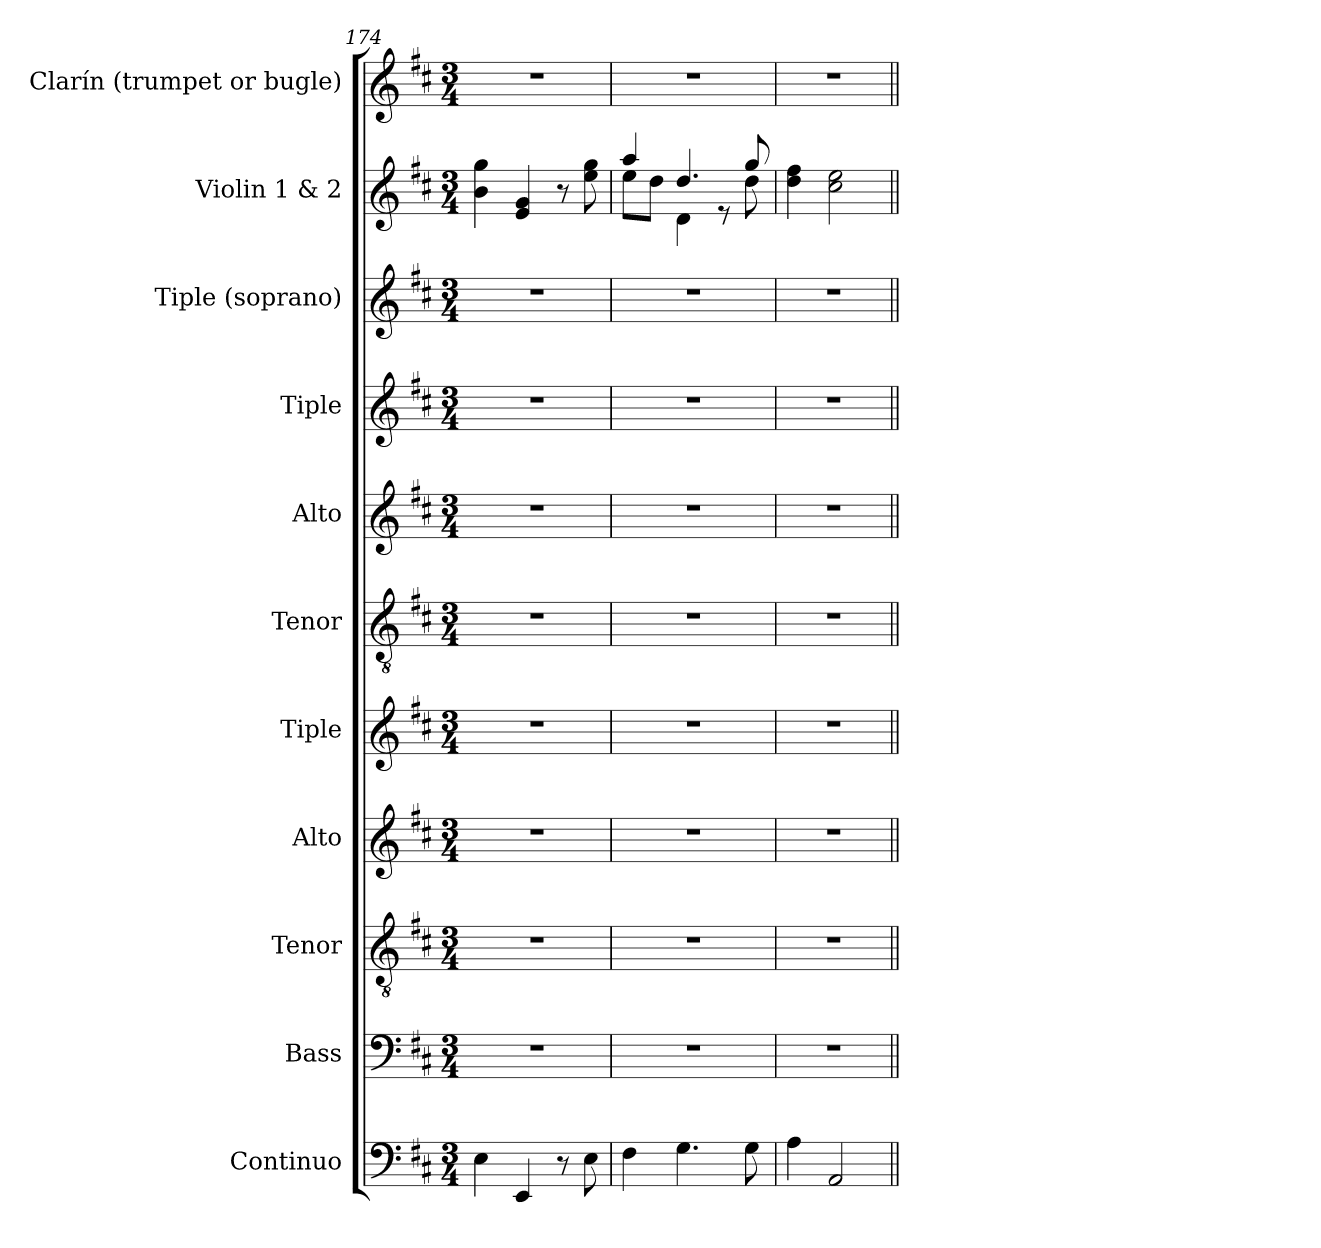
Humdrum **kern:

**kern	**kern	**kern	**kern	**kern	**kern	**kern	**kern	**kern	**kern	**kern
*part11	*part10	*part9	*part8	*part7	*part6	*part5	*part4	*part3	*part2	*part1
*staff11	*staff10	*staff9	*staff8	*staff7	*staff6	*staff5	*staff4	*staff3	*staff2	*staff1
*I"Continuo	*I"Bass	*I"Tenor	*I"Alto	*I"Tiple	*I"Tenor	*I"Alto	*I"Tiple	*I"Tiple (soprano)	*I"Violin 1  & 2	*I"Clarín (trumpet or bugle)
*I'Cont.	*I'B.	*I'T.	*I'A.	*	*I'T.	*I'A.	*	*I'S.	*	*I'Tr.
*clefF4	*clefF4	*clefGv2	*clefG2	*clefG2	*clefGv2	*clefG2	*clefG2	*clefG2	*clefG2	*clefG2
*	*	*ITrd7c12	*	*	*ITrd7c12	*	*	*	*	*
*k[f#c#]	*k[f#c#]	*k[f#c#]	*k[f#c#]	*k[f#c#]	*k[f#c#]	*k[f#c#]	*k[f#c#]	*k[f#c#]	*k[f#c#]	*k[f#c#]
*D:	*D:	*D:	*D:	*D:	*D:	*D:	*D:	*D:	*D:	*D:
*M3/4	*M3/4	*M3/4	*M3/4	*M3/4	*M3/4	*M3/4	*M3/4	*M3/4	*M3/4	*M3/4
=174	=174	=174	=174	=174	=174	=174	=174	=174	=174	=174
!	!LO:N:vis=1	!LO:N:vis=1	!LO:N:vis=1	!LO:N:vis=1	!LO:N:vis=1	!LO:N:vis=1	!LO:N:vis=1	!LO:N:vis=1	!	!LO:N:vis=1
4Ei\	2.r	2.r	2.r	2.r	2.r	2.r	2.r	2.r	4bi\ 4ggi	2.r
4EEi/	.	.	.	.	.	.	.	.	4ei/ 4gi	.
8r	.	.	.	.	.	.	.	.	8r	.
8Ei\	.	.	.	.	.	.	.	.	8eei\ 8ggi	.
=175	=175	=175	=175	=175	=175	=175	=175	=175	=175	=175
!	!LO:N:vis=1	!LO:N:vis=1	!LO:N:vis=1	!LO:N:vis=1	!LO:N:vis=1	!LO:N:vis=1	!LO:N:vis=1	!LO:N:vis=1	!	!LO:N:vis=1
*	*	*	*	*	*	*	*	*	*^	*
4F#i\	2.r	2.r	2.r	2.r	2.r	2.r	2.r	2.r	4aai/	8eei\L	2.r
.	.	.	.	.	.	.	.	.	.	8ddi\J	.
4.Gi\	.	.	.	.	.	.	.	.	4.ddi/	4di\	.
.	.	.	.	.	.	.	.	.	.	8r	.
8Gi\	.	.	.	.	.	.	.	.	8ggi/	8ddi\	.
=176	=176	=176	=176	=176	=176	=176	=176	=176	=176	=176	=176
!	!LO:N:vis=1	!LO:N:vis=1	!LO:N:vis=1	!LO:N:vis=1	!LO:N:vis=1	!LO:N:vis=1	!LO:N:vis=1	!LO:N:vis=1	!	!	!LO:N:vis=1
*	*	*	*	*	*	*	*	*	*v	*v	*
4Ai\	2.r	2.r	2.r	2.r	2.r	2.r	2.r	2.r	4ddi\ 4ff#i	2.r
2AAi/	.	.	.	.	.	.	.	.	2cc#i\ 2eei	.
=||	=||	=||	=||	=||	=||	=||	=||	=||	=||	=||
*-	*-	*-	*-	*-	*-	*-	*-	*-	*-	*-
